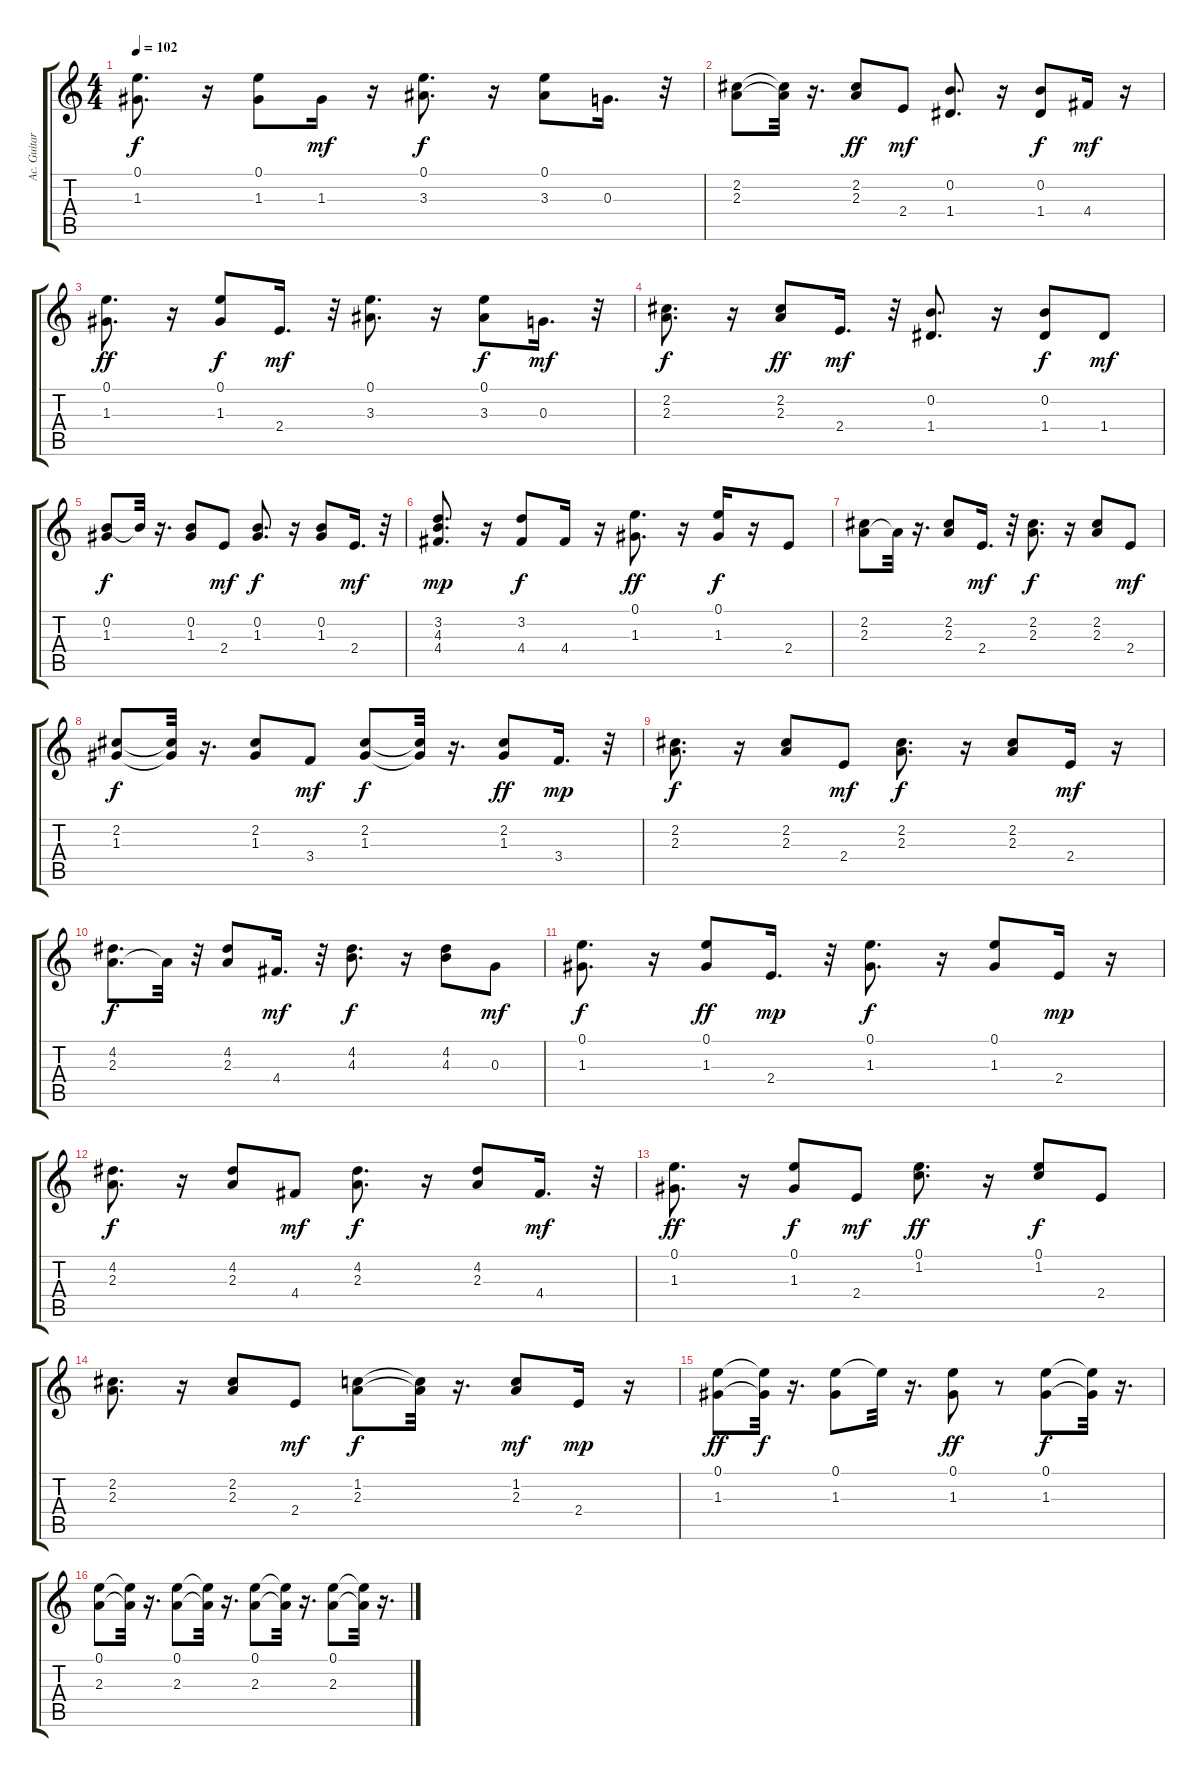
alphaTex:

\track ("Ac. Guitar (steel)" "Ac. Guitar") {instrument acousticguitarsteel}
\staff {score tabs}
\tuning (E4 B3 G3 D3 A2 E2) {hide}
\ts (4 4)
\tempo 102
\clef g2
\ks c
(0.1 1.3).8{d dy f} r.16 (0.1 1.3).8 1.3.16{dy mf} r.16 (0.1 3.3).8{d dy f} r.16 (0.1 3.3).8 0.3.16{d} r.32 |
(2.2 2.3).8 (2.2{t} 2.3{t}).32 r.16{d} (2.2 2.3).8{dy ff} 2.4.8{dy mf} (0.2 1.4).8{d} r.16 (0.2 1.4).8{dy f} 4.4.16{dy mf} r.16 |
(0.1 1.3).8{d dy ff} r.16 (0.1 1.3).8{dy f} 2.4.16{d dy mf} r.32 (0.1 3.3).8{d} r.16 (0.1 3.3).8{dy f} 0.3.16{d dy mf} r.32 |
(2.2 2.3).8{d dy f} r.16 (2.2 2.3).8{dy ff} 2.4.16{d dy mf} r.32 (0.2 1.4).8{d} r.16 (0.2 1.4).8{dy f} 1.4.8{dy mf} |
(0.2 1.3).8{dy f} 0.2{t}.32 r.16{d} (0.2 1.3).8 2.4.8{dy mf} (0.2 1.3).8{d dy f} r.16 (0.2 1.3).8 2.4.16{d dy mf} r.32 |
(3.2 4.3 4.4).8{d dy mp} r.16 (3.2 4.4).8{dy f} 4.4.16 r.16 (0.1 1.3).8{d dy ff} r.16 (0.1 1.3).16{dy f} r.16 2.4.8 |
(2.2 2.3).8 2.3{t}.32 r.16{d} (2.2 2.3).8 2.4.16{d dy mf} r.32 (2.2 2.3).8{d dy f} r.16 (2.2 2.3).8 2.4.8{dy mf} |
(2.2 1.3).8{dy f} (2.2{t} 1.3{t}).32 r.16{d} (2.2 1.3).8 3.4.8{dy mf} (2.2 1.3).8{dy f} (2.2{t} 1.3{t}).32 r.16{d} (2.2 1.3).8{dy ff} 3.4.16{d dy mp} r.32 |
(2.2 2.3).8{d dy f} r.16 (2.2 2.3).8 2.4.8{dy mf} (2.2 2.3).8{d dy f} r.16 (2.2 2.3).8 2.4.16{dy mf} r.16 |
(4.2 2.3).8{d dy f} 2.3{t}.32 r.32 (4.2 2.3).8 4.4.16{d dy mf} r.32 (4.2 4.3).8{d dy f} r.16 (4.2 4.3).8 0.3.8{dy mf} |
(0.1 1.3).8{d dy f} r.16 (0.1 1.3).8{dy ff} 2.4.16{d dy mp} r.32 (0.1 1.3).8{d dy f} r.16 (0.1 1.3).8 2.4.16{dy mp} r.16 |
(4.2 2.3).8{d dy f} r.16 (4.2 2.3).8 4.4.8{dy mf} (4.2 2.3).8{d dy f} r.16 (4.2 2.3).8 4.4.16{d dy mf} r.32 |
(0.1 1.3).8{d dy ff} r.16 (0.1 1.3).8{dy f} 2.4.8{dy mf} (0.1 1.2).8{d dy ff} r.16 (0.1 1.2).8{dy f} 2.4.8 |
(2.2 2.3).8{d} r.16 (2.2 2.3).8 2.4.8{dy mf} (1.2 2.3).8{dy f} (1.2{t} 2.3{t}).32 r.16{d} (1.2 2.3).8{dy mf} 2.4.16{dy mp} r.16 |
(0.1 1.3).8{dy ff} (0.1{t} 1.3{t}).32{dy f} r.16{d} (0.1 1.3).8 0.1{t}.32 r.16{d} (0.1 1.3).8{dy ff} r.8 (0.1 1.3).8{dy f} (0.1{t} 1.3{t}).32 r.16{d} |
(0.1 2.3).8 (0.1{t} 2.3{t}).32 r.16{d} (0.1 2.3).8 (0.1{t} 2.3{t}).32 r.16{d} (0.1 2.3).8 (0.1{t} 2.3{t}).32 r.16{d} (0.1 2.3).8 (0.1{t} 2.3{t}).32 r.16{d}
